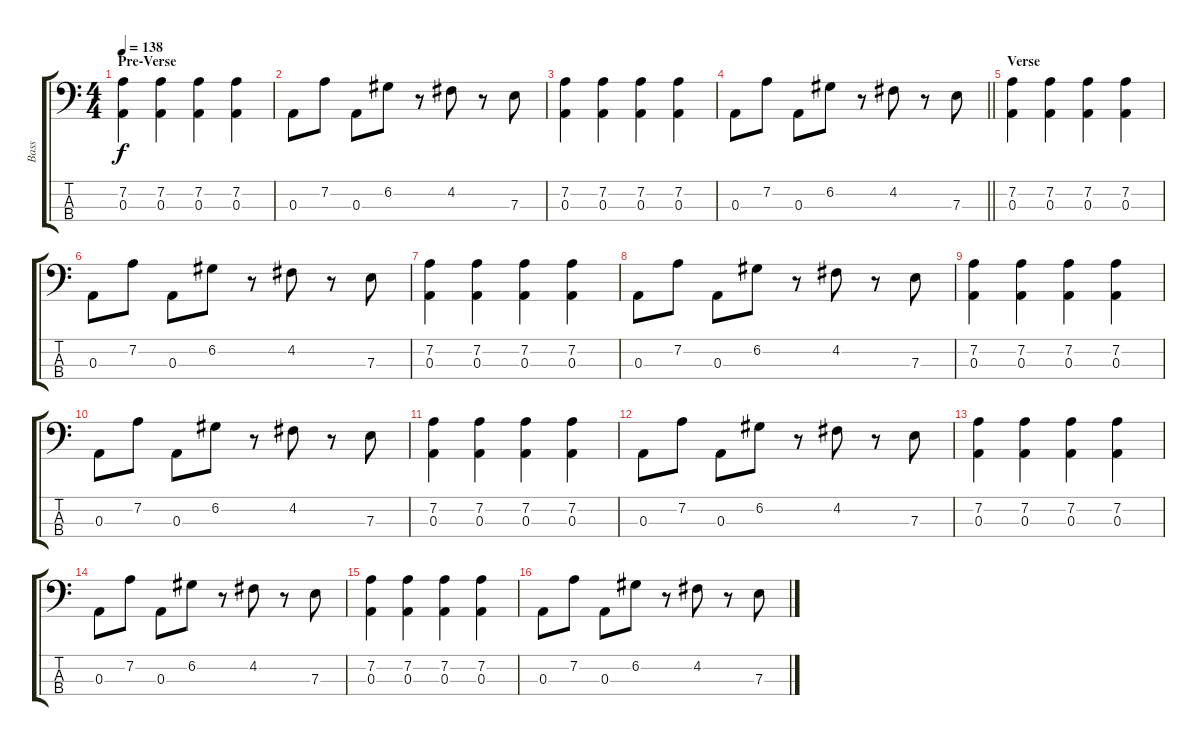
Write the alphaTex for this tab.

\track ("Bass" "Bass") {instrument electricbasspick}
\staff {score tabs}
\tuning (G2 D2 A1 E1) {hide}
\ts (4 4)
\section ("" "Pre-Verse")
\tempo 138
\clef f4
\ks c
(7.2 0.3).4{dy f} (7.2 0.3).4 (7.2 0.3).4 (7.2 0.3).4 |
0.3.8 7.2.8 0.3.8 6.2.8 r.8 4.2.8 r.8 7.3.8 |
(7.2 0.3).4 (7.2 0.3).4 (7.2 0.3).4 (7.2 0.3).4 |
\barLineRight lightlight
0.3.8 7.2.8 0.3.8 6.2.8 r.8 4.2.8 r.8 7.3.8 |
\section ("" "Verse ")
(7.2 0.3).4 (7.2 0.3).4 (7.2 0.3).4 (7.2 0.3).4 |
0.3.8 7.2.8 0.3.8 6.2.8 r.8 4.2.8 r.8 7.3.8 |
(7.2 0.3).4 (7.2 0.3).4 (7.2 0.3).4 (7.2 0.3).4 |
0.3.8 7.2.8 0.3.8 6.2.8 r.8 4.2.8 r.8 7.3.8 |
(7.2 0.3).4 (7.2 0.3).4 (7.2 0.3).4 (7.2 0.3).4 |
0.3.8 7.2.8 0.3.8 6.2.8 r.8 4.2.8 r.8 7.3.8 |
(7.2 0.3).4 (7.2 0.3).4 (7.2 0.3).4 (7.2 0.3).4 |
0.3.8 7.2.8 0.3.8 6.2.8 r.8 4.2.8 r.8 7.3.8 |
(7.2 0.3).4 (7.2 0.3).4 (7.2 0.3).4 (7.2 0.3).4 |
0.3.8 7.2.8 0.3.8 6.2.8 r.8 4.2.8 r.8 7.3.8 |
(7.2 0.3).4 (7.2 0.3).4 (7.2 0.3).4 (7.2 0.3).4 |
0.3.8 7.2.8 0.3.8 6.2.8 r.8 4.2.8 r.8 7.3.8
